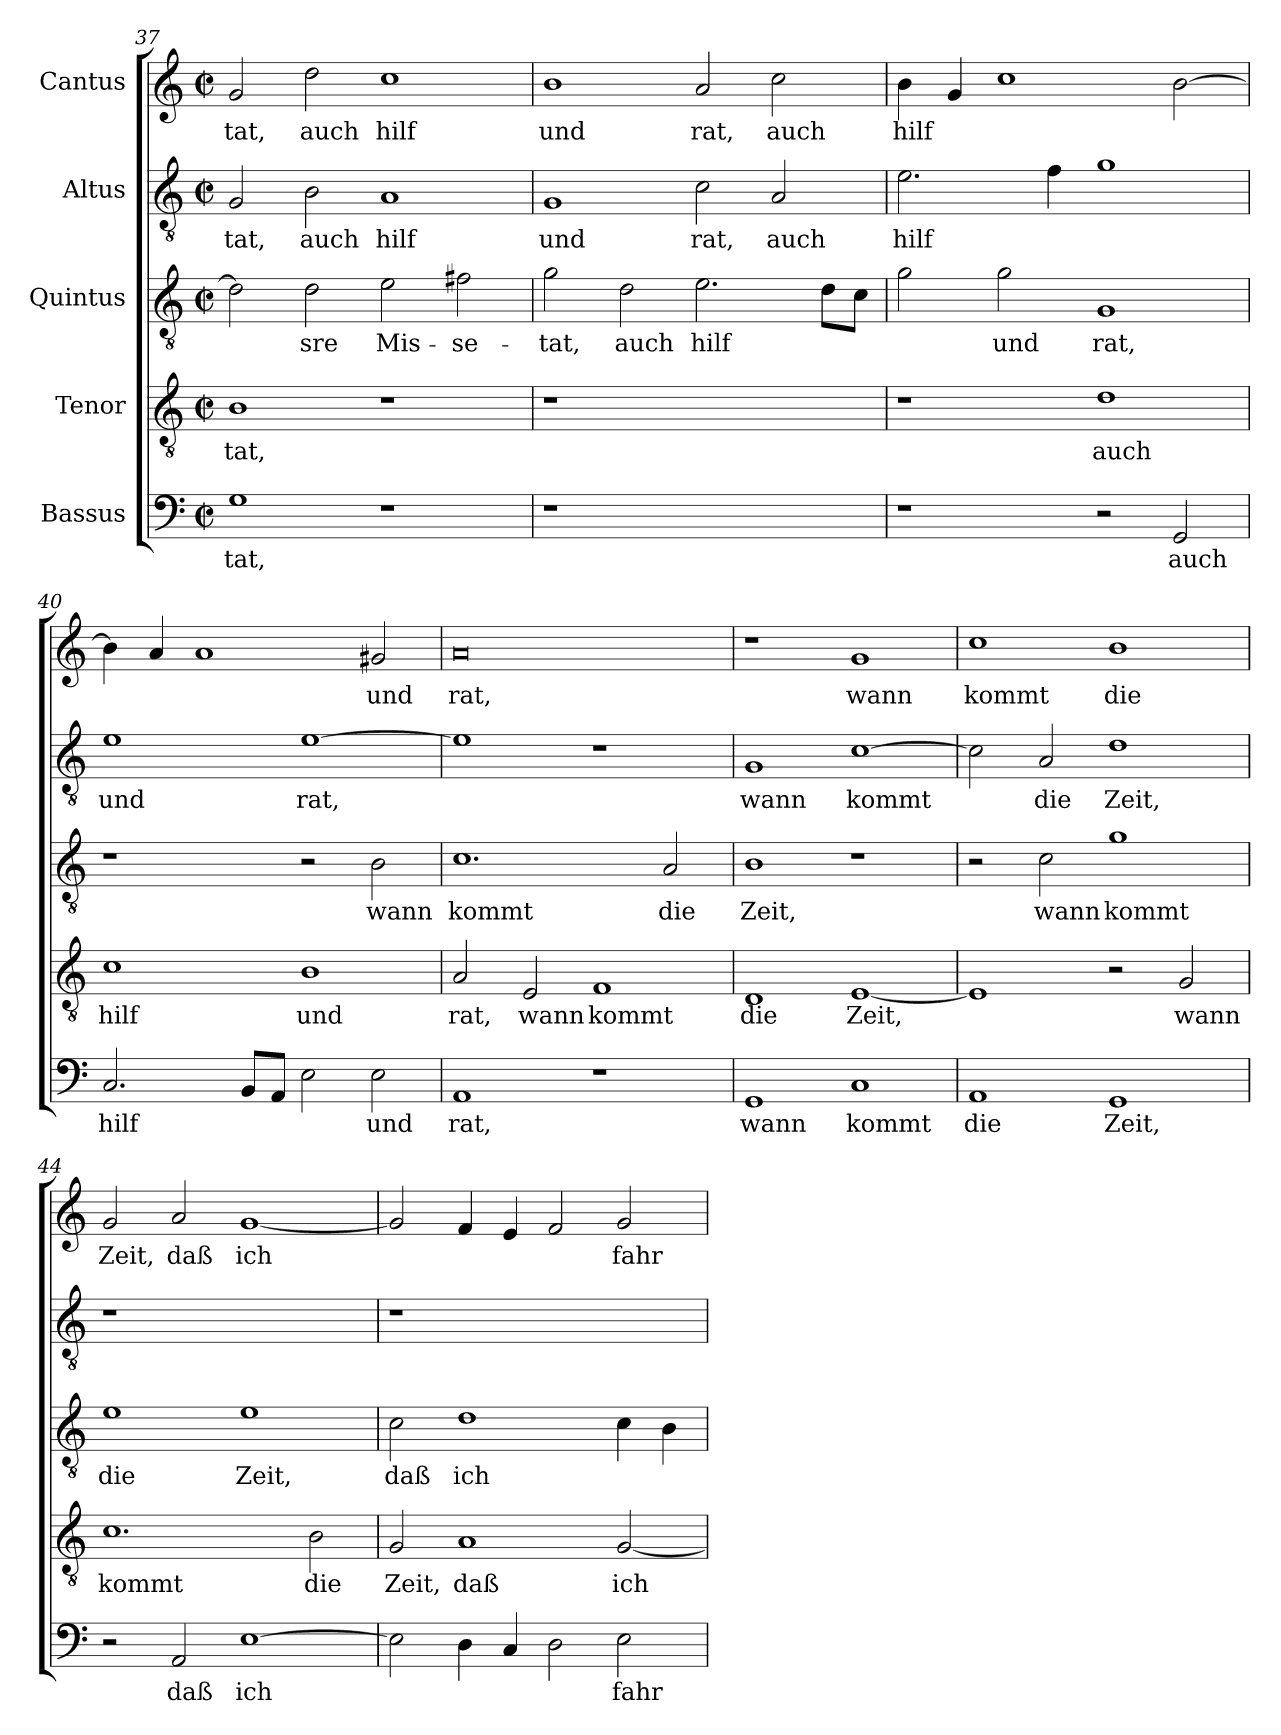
**kern	**text	**kern	**text	**kern	**text	**kern	**text	**kern	**text
*part5	*part5	*part4	*part4	*part3	*part3	*part2	*part2	*part1	*part1
*staff5	*staff5	*staff4	*staff4	*staff3	*staff3	*staff2	*staff2	*staff1	*staff1
*I"Bassus	*	*I"Tenor	*	*I"Quintus	*	*I"Altus	*	*I"Cantus	*
*clefF4	*	*clefGv2	*	*clefGv2	*	*clefGv2	*	*clefG2	*
*k[]	*	*k[]	*	*k[]	*	*k[]	*	*k[]	*
*C:	*	*C:	*	*C:	*	*C:	*	*C:	*
*M2/2	*	*M2/2	*	*M2/2	*	*M2/2	*	*M2/2	*
*met(c|)	*	*met(c|)	*	*met(c|)	*	*met(c|)	*	*met(c|)	*
=37	=37	=37	=37	=37	=37	=37	=37	=37	=37
!	!LO:LY:b:cj	!	!LO:LY:b:cj	!	!LO:LY:b:cj	!	!LO:LY:b:cj	!	!LO:LY:b:cj
1G	-tat,	1B	-tat,	2d\]	--	2G/	-tat,	2g/	-tat,
!	!	!	!	!	!LO:LY:b:cj	!	!LO:LY:b:cj	!	!LO:LY:b:cj
.	.	.	.	2d\	-sre	2B\	auch	2dd\	auch
!	!	!	!	!	!LO:LY:b:cj	!	!LO:LY:b:cj	!	!LO:LY:b:cj
1r	.	1r	.	2e\	Mis-	1A	hilf	1cc	hilf
!	!	!	!	!	!LO:LY:b:cj	!	!	!	!
.	.	.	.	2f#X\	-se-	.	.	.	.
=38	=38	=38	=38	=38	=38	=38	=38	=38	=38
!	!	!	!	!	!LO:LY:b:cj	!	!LO:LY:b:cj	!	!LO:LY:b:cj
1r	.	1r	.	2g\	-tat,	1G	und	1b	und
!	!	!	!	!	!LO:LY:b:cj	!	!	!	!
.	.	.	.	2d\	auch	.	.	.	.
!	!	!	!	!	!LO:LY:b:cj	!	!LO:LY:b:cj	!	!LO:LY:b:cj
1ryy	.	1ryy	.	2.e\	hilf	2c\	rat,	2a/	rat,
!	!	!	!	!	!	!	!LO:LY:b:cj	!	!LO:LY:b:cj
.	.	.	.	.	.	2A/	auch	2cc\	auch
!	!	!	!	!	!LO:LY:b:cj	!	!	!	!
.	.	.	.	8d\L	.	.	.	.	.
!	!	!	!	!	!LO:LY:b:cj	!	!	!	!
.	.	.	.	8c\J	.	.	.	.	.
=39	=39	=39	=39	=39	=39	=39	=39	=39	=39
!	!	!	!	!	!LO:LY:b:cj	!	!LO:LY:b:cj	!	!LO:LY:b:cj
1r	.	1r	.	2g\	.	2.e\	hilf	4b\	hilf
!	!	!	!	!	!	!	!	!	!LO:LY:b:cj
.	.	.	.	.	.	.	.	4g/	.
!	!	!	!	!	!LO:LY:b:cj	!	!	!	!LO:LY:b:cj
.	.	.	.	2g\	und	.	.	1cc	.
!	!	!	!	!	!	!	!LO:LY:b:cj	!	!
.	.	.	.	.	.	4f\	.	.	.
!	!	!	!LO:LY:b:cj	!	!LO:LY:b:cj	!	!LO:LY:b:cj	!	!
2r	.	1d	auch	1G	rat,	1g	.	.	.
!	!LO:LY:b:cj	!	!	!	!	!	!	!	!LO:LY:b:cj
2GG/	auch	.	.	.	.	.	.	[>2b\	.
=40	=40	=40	=40	=40	=40	=40	=40	=40	=40
!	!LO:LY:b:cj	!	!LO:LY:b:cj	!	!	!	!LO:LY:b:cj	!	!LO:LY:b:cj
2.C/	hilf	1c	hilf	1r	.	1e	und	4b\]	.
!	!	!	!	!	!	!	!	!	!LO:LY:b:cj
.	.	.	.	.	.	.	.	4a/	.
!	!	!	!	!	!	!	!	!	!LO:LY:b:cj
.	.	.	.	.	.	.	.	1a	.
!	!LO:LY:b:cj	!	!	!	!	!	!	!	!
8BB/L	.	.	.	.	.	.	.	.	.
!	!LO:LY:b:cj	!	!	!	!	!	!	!	!
8AA/J	.	.	.	.	.	.	.	.	.
!	!LO:LY:b:cj	!	!LO:LY:b:cj	!	!	!	!LO:LY:b:cj	!	!
2E\	.	1B	und	2r	.	[<1e	rat,	.	.
!	!LO:LY:b:cj	!	!	!	!LO:LY:b:cj	!	!	!	!LO:LY:b:cj
2E\	und	.	.	2B\	wann	.	.	2g#X/	und
!!LO:PB:g=z
=41	=41	=41	=41	=41	=41	=41	=41	=41	=41
!	!LO:LY:b:cj	!	!LO:LY:b:cj	!	!LO:LY:b:cj	!	!LO:LY:b:cj	!	!LO:LY:b:cj
1AA	rat,	2A/	rat,	1.c	kommt	1e]	.	0a	rat,
!	!	!	!LO:LY:b:cj	!	!	!	!	!	!
.	.	2E/	wann	.	.	.	.	.	.
!	!	!	!LO:LY:b:cj	!	!	!	!	!	!
1r	.	1F	kommt	.	.	1r	.	.	.
!	!	!	!	!	!LO:LY:b:cj	!	!	!	!
.	.	.	.	2A/	die	.	.	.	.
=42	=42	=42	=42	=42	=42	=42	=42	=42	=42
!	!LO:LY:b:cj	!	!LO:LY:b:cj	!	!LO:LY:b:cj	!	!LO:LY:b:cj	!	!
1GG	wann	1D	die	1B	Zeit,	1G	wann	1r	.
!	!LO:LY:b:cj	!	!LO:LY:b:cj	!	!	!	!LO:LY:b:cj	!	!LO:LY:b:cj
1C	kommt	[<1E	Zeit,	1r	.	[>1c	kommt	1g	wann
=43	=43	=43	=43	=43	=43	=43	=43	=43	=43
!	!LO:LY:b:cj	!	!LO:LY:b:cj	!	!	!	!LO:LY:b:cj	!	!LO:LY:b:cj
1AA	die	1E]	.	2r	.	2c\]	.	1cc	kommt
!	!	!	!	!	!LO:LY:b:cj	!	!LO:LY:b:cj	!	!
.	.	.	.	2c\	wann	2A/	die	.	.
!	!LO:LY:b:cj	!	!	!	!LO:LY:b:cj	!	!LO:LY:b:cj	!	!LO:LY:b:cj
1GG	Zeit,	2r	.	1g	kommt	1d	Zeit,	1b	die
!	!	!	!LO:LY:b:cj	!	!	!	!	!	!
.	.	2G/	wann	.	.	.	.	.	.
=44	=44	=44	=44	=44	=44	=44	=44	=44	=44
!	!	!	!LO:LY:b:cj	!	!LO:LY:b:cj	!	!	!	!LO:LY:b:cj
2r	.	1.c	kommt	1e	die	1r	.	2g/	Zeit,
!	!LO:LY:b:cj	!	!	!	!	!	!	!	!LO:LY:b:cj
2AA/	daß	.	.	.	.	.	.	2a/	daß
!	!LO:LY:b:cj	!	!	!	!LO:LY:b:cj	!	!	!	!LO:LY:b:cj
[>1E	ich	.	.	1e	Zeit,	1ryy	.	[<1g	ich
!	!	!	!LO:LY:b:cj	!	!	!	!	!	!
.	.	2B\	die	.	.	.	.	.	.
=45	=45	=45	=45	=45	=45	=45	=45	=45	=45
!	!LO:LY:b:cj	!	!LO:LY:b:cj	!	!LO:LY:b:cj	!	!	!	!LO:LY:b:cj
2E\]	.	2G/	Zeit,	2c\	daß	1r	.	2g/]	.
!	!LO:LY:b:cj	!	!LO:LY:b:cj	!	!LO:LY:b:cj	!	!	!	!LO:LY:b:cj
4D\	.	1A	daß	1d	ich	.	.	4f/	.
!	!LO:LY:b:cj	!	!	!	!	!	!	!	!LO:LY:b:cj
4C/	.	.	.	.	.	.	.	4e/	.
!	!LO:LY:b:cj	!	!	!	!	!	!	!	!LO:LY:b:cj
2D\	.	.	.	.	.	1ryy	.	2f/	.
!	!LO:LY:b:cj	!	!LO:LY:b:cj	!	!LO:LY:b:cj	!	!	!	!LO:LY:b:cj
2E\	fahr	[>2G/	ich	4c\	.	.	.	2g/	fahr
!	!	!	!	!	!LO:LY:b:cj	!	!	!	!
.	.	.	.	4B\	.	.	.	.	.
=	=	=	=	=	=	=	=	=	=
*-	*-	*-	*-	*-	*-	*-	*-	*-	*-
